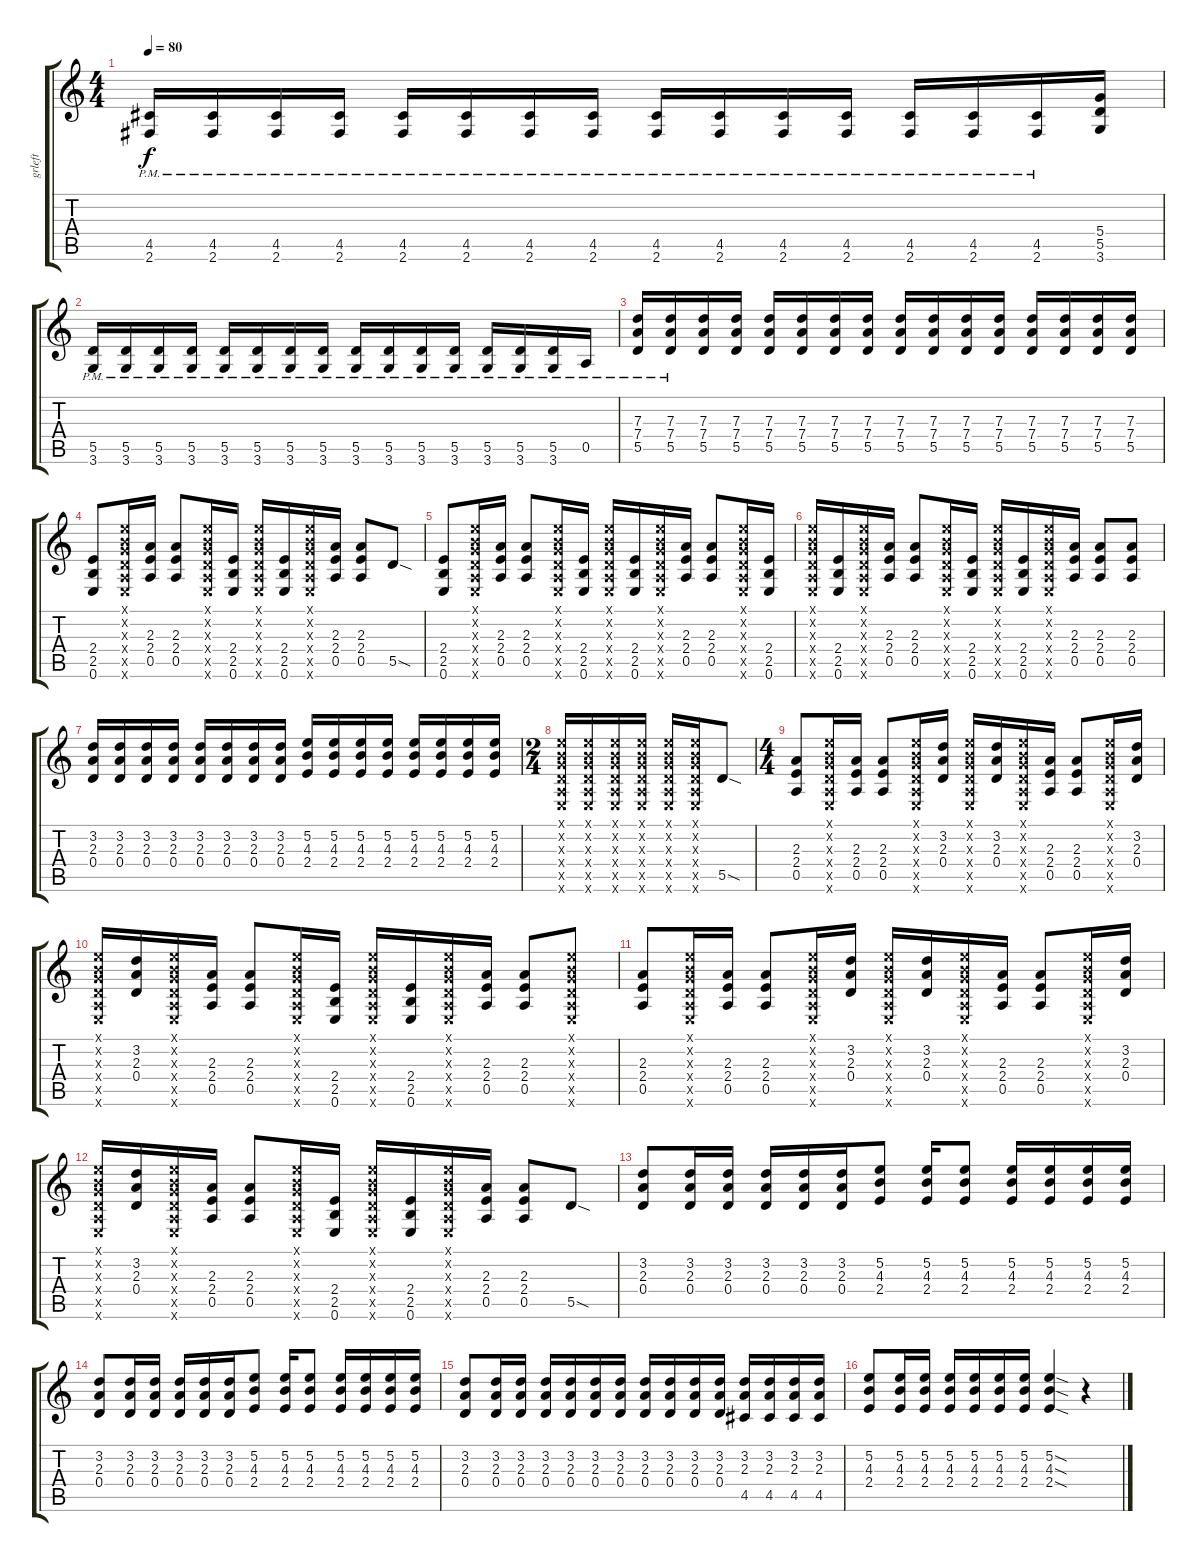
\track ("grleft" "grleft") {instrument overdrivenguitar}
\staff {score tabs}
\tuning (E4 B3 G3 D3 A2 E2) {hide}
\ts (4 4)
\tempo 80
\clef g2
\ks c
(4.5{pm} 2.6{pm}).16{dy f} (4.5{pm} 2.6{pm}).16 (4.5{pm} 2.6{pm}).16 (4.5{pm} 2.6{pm}).16 (4.5{pm} 2.6{pm}).16 (4.5{pm} 2.6{pm}).16 (4.5{pm} 2.6{pm}).16 (4.5{pm} 2.6{pm}).16 (4.5{pm} 2.6{pm}).16 (4.5{pm} 2.6{pm}).16 (4.5{pm} 2.6{pm}).16 (4.5{pm} 2.6{pm}).16 (4.5{pm} 2.6{pm}).16 (4.5{pm} 2.6{pm}).16 (4.5{pm} 2.6{pm}).16 (5.4 5.5 3.6).16 |
(5.5{pm} 3.6{pm}).16 (5.5{pm} 3.6{pm}).16 (5.5{pm} 3.6{pm}).16 (5.5{pm} 3.6{pm}).16 (5.5{pm} 3.6{pm}).16 (5.5{pm} 3.6{pm}).16 (5.5{pm} 3.6{pm}).16 (5.5{pm} 3.6{pm}).16 (5.5{pm} 3.6{pm}).16 (5.5{pm} 3.6{pm}).16 (5.5{pm} 3.6{pm}).16 (5.5{pm} 3.6{pm}).16 (5.5{pm} 3.6{pm}).16 (5.5{pm} 3.6{pm}).16 (5.5{pm} 3.6{pm}).16 0.5{pm}.16 |
(7.3{pm} 7.4{pm} 5.5{pm}).16 (7.3{pm} 7.4{pm} 5.5{pm}).16 (7.3 7.4 5.5).16 (7.3 7.4 5.5).16 (7.3 7.4 5.5).16 (7.3 7.4 5.5).16 (7.3 7.4 5.5).16 (7.3 7.4 5.5).16 (7.3 7.4 5.5).16 (7.3 7.4 5.5).16 (7.3 7.4 5.5).16 (7.3 7.4 5.5).16 (7.3 7.4 5.5).16 (7.3 7.4 5.5).16 (7.3 7.4 5.5).16 (7.3 7.4 5.5).16 |
(2.4 2.5 0.6).8 (0.1{x} 0.2{x} 0.3{x} 0.4{x} 0.5{x} 0.6{x}).16 (2.3 2.4 0.5).16 (2.3 2.4 0.5).8 (0.1{x} 0.2{x} 0.3{x} 0.4{x} 0.5{x} 0.6{x}).16 (2.4 2.5 0.6).16 (0.1{x} 0.2{x} 0.3{x} 0.4{x} 0.5{x} 0.6{x}).16 (2.4 2.5 0.6).16 (0.1{x} 0.2{x} 0.3{x} 0.4{x} 0.5{x} 0.6{x}).16 (2.3 2.4 0.5).16 (2.3 2.4 0.5).8 5.5{sod}.8 |
(2.4 2.5 0.6).8 (0.1{x} 0.2{x} 0.3{x} 0.4{x} 0.5{x} 0.6{x}).16 (2.3 2.4 0.5).16 (2.3 2.4 0.5).8 (0.1{x} 0.2{x} 0.3{x} 0.4{x} 0.5{x} 0.6{x}).16 (2.4 2.5 0.6).16 (0.1{x} 0.2{x} 0.3{x} 0.4{x} 0.5{x} 0.6{x}).16 (2.4 2.5 0.6).16 (0.1{x} 0.2{x} 0.3{x} 0.4{x} 0.5{x} 0.6{x}).16 (2.3 2.4 0.5).16 (2.3 2.4 0.5).8 (0.1{x} 0.2{x} 0.3{x} 0.4{x} 0.5{x} 0.6{x}).16 (2.4 2.5 0.6).16 |
(0.1{x} 0.2{x} 0.3{x} 0.4{x} 0.5{x} 0.6{x}).16 (2.4 2.5 0.6).16 (0.1{x} 0.2{x} 0.3{x} 0.4{x} 0.5{x} 0.6{x}).16 (2.3 2.4 0.5).16 (2.3 2.4 0.5).8 (0.1{x} 0.2{x} 0.3{x} 0.4{x} 0.5{x} 0.6{x}).16 (2.4 2.5 0.6).16 (0.1{x} 0.2{x} 0.3{x} 0.4{x} 0.5{x} 0.6{x}).16 (2.4 2.5 0.6).16 (0.1{x} 0.2{x} 0.3{x} 0.4{x} 0.5{x} 0.6{x}).16 (2.3 2.4 0.5).16 (2.3 2.4 0.5).8 (2.3 2.4 0.5).8 |
(3.2 2.3 0.4).16 (3.2 2.3 0.4).16 (3.2 2.3 0.4).16 (3.2 2.3 0.4).16 (3.2 2.3 0.4).16 (3.2 2.3 0.4).16 (3.2 2.3 0.4).16 (3.2 2.3 0.4).16 (5.2 4.3 2.4).16 (5.2 4.3 2.4).16 (5.2 4.3 2.4).16 (5.2 4.3 2.4).16 (5.2 4.3 2.4).16 (5.2 4.3 2.4).16 (5.2 4.3 2.4).16 (5.2 4.3 2.4).16 |
\ts (2 4)
(0.1{x} 0.2{x} 0.3{x} 0.4{x} 0.5{x} 0.6{x}).16 (0.1{x} 0.2{x} 0.3{x} 0.4{x} 0.5{x} 0.6{x}).16 (0.1{x} 0.2{x} 0.3{x} 0.4{x} 0.5{x} 0.6{x}).16 (0.1{x} 0.2{x} 0.3{x} 0.4{x} 0.5{x} 0.6{x}).16 (0.1{x} 0.2{x} 0.3{x} 0.4{x} 0.5{x} 0.6{x}).16 (0.1{x} 0.2{x} 0.3{x} 0.4{x} 0.5{x} 0.6{x}).16 5.5{sod}.8 |
\ts (4 4)
(2.3 2.4 0.5).8 (0.1{x} 0.2{x} 0.3{x} 0.4{x} 0.5{x} 0.6{x}).16 (2.3 2.4 0.5).16 (2.3 2.4 0.5).8 (0.1{x} 0.2{x} 0.3{x} 0.4{x} 0.5{x} 0.6{x}).16 (3.2 2.3 0.4).16 (0.1{x} 0.2{x} 0.3{x} 0.4{x} 0.5{x} 0.6{x}).16 (3.2 2.3 0.4).16 (0.1{x} 0.2{x} 0.3{x} 0.4{x} 0.5{x} 0.6{x}).16 (2.3 2.4 0.5).16 (2.3 2.4 0.5).8 (0.1{x} 0.2{x} 0.3{x} 0.4{x} 0.5{x} 0.6{x}).16 (3.2 2.3 0.4).16 |
(0.1{x} 0.2{x} 0.3{x} 0.4{x} 0.5{x} 0.6{x}).16 (3.2 2.3 0.4).16 (0.1{x} 0.2{x} 0.3{x} 0.4{x} 0.5{x} 0.6{x}).16 (2.3 2.4 0.5).16 (2.3 2.4 0.5).8 (0.1{x} 0.2{x} 0.3{x} 0.4{x} 0.5{x} 0.6{x}).16 (2.4 2.5 0.6).16 (0.1{x} 0.2{x} 0.3{x} 0.4{x} 0.5{x} 0.6{x}).16 (2.4 2.5 0.6).16 (0.1{x} 0.2{x} 0.3{x} 0.4{x} 0.5{x} 0.6{x}).16 (2.3 2.4 0.5).16 (2.3 2.4 0.5).8 (0.1{x} 0.2{x} 0.3{x} 0.4{x} 0.5{x} 0.6{x}).8 |
(2.3 2.4 0.5).8 (0.1{x} 0.2{x} 0.3{x} 0.4{x} 0.5{x} 0.6{x}).16 (2.3 2.4 0.5).16 (2.3 2.4 0.5).8 (0.1{x} 0.2{x} 0.3{x} 0.4{x} 0.5{x} 0.6{x}).16 (3.2 2.3 0.4).16 (0.1{x} 0.2{x} 0.3{x} 0.4{x} 0.5{x} 0.6{x}).16 (3.2 2.3 0.4).16 (0.1{x} 0.2{x} 0.3{x} 0.4{x} 0.5{x} 0.6{x}).16 (2.3 2.4 0.5).16 (2.3 2.4 0.5).8 (0.1{x} 0.2{x} 0.3{x} 0.4{x} 0.5{x} 0.6{x}).16 (3.2 2.3 0.4).16 |
(0.1{x} 0.2{x} 0.3{x} 0.4{x} 0.5{x} 0.6{x}).16 (3.2 2.3 0.4).16 (0.1{x} 0.2{x} 0.3{x} 0.4{x} 0.5{x} 0.6{x}).16 (2.3 2.4 0.5).16 (2.3 2.4 0.5).8 (0.1{x} 0.2{x} 0.3{x} 0.4{x} 0.5{x} 0.6{x}).16 (2.4 2.5 0.6).16 (0.1{x} 0.2{x} 0.3{x} 0.4{x} 0.5{x} 0.6{x}).16 (2.4 2.5 0.6).16 (0.1{x} 0.2{x} 0.3{x} 0.4{x} 0.5{x} 0.6{x}).16 (2.3 2.4 0.5).16 (2.3 2.4 0.5).8 5.5{sod}.8 |
(3.2 2.3 0.4).8 (3.2 2.3 0.4).16 (3.2 2.3 0.4).16 (3.2 2.3 0.4).16 (3.2 2.3 0.4).16 (3.2 2.3 0.4).16 (5.2 4.3 2.4).8 (5.2 4.3 2.4).16 (5.2 4.3 2.4).8 (5.2 4.3 2.4).16 (5.2 4.3 2.4).16 (5.2 4.3 2.4).16 (5.2 4.3 2.4).16 |
(3.2 2.3 0.4).8 (3.2 2.3 0.4).16 (3.2 2.3 0.4).16 (3.2 2.3 0.4).16 (3.2 2.3 0.4).16 (3.2 2.3 0.4).16 (5.2 4.3 2.4).8 (5.2 4.3 2.4).16 (5.2 4.3 2.4).8 (5.2 4.3 2.4).16 (5.2 4.3 2.4).16 (5.2 4.3 2.4).16 (5.2 4.3 2.4).16 |
(3.2 2.3 0.4).8 (3.2 2.3 0.4).16 (3.2 2.3 0.4).16 (3.2 2.3 0.4).16 (3.2 2.3 0.4).16 (3.2 2.3 0.4).16 (3.2 2.3 0.4).16 (3.2 2.3 0.4).16 (3.2 2.3 0.4).16 (3.2 2.3 0.4).16 (3.2 2.3 0.4).16 (3.2 2.3 4.5).16 (3.2 2.3 4.5).16 (3.2 2.3 4.5).16 (3.2 2.3 4.5).16 |
(5.2 4.3 2.4).8 (5.2 4.3 2.4).16 (5.2 4.3 2.4).16 (5.2 4.3 2.4).16 (5.2 4.3 2.4).16 (5.2 4.3 2.4).16 (5.2 4.3 2.4).16 (5.2{sod} 4.3{sod} 2.4{sod}).4 r.4
